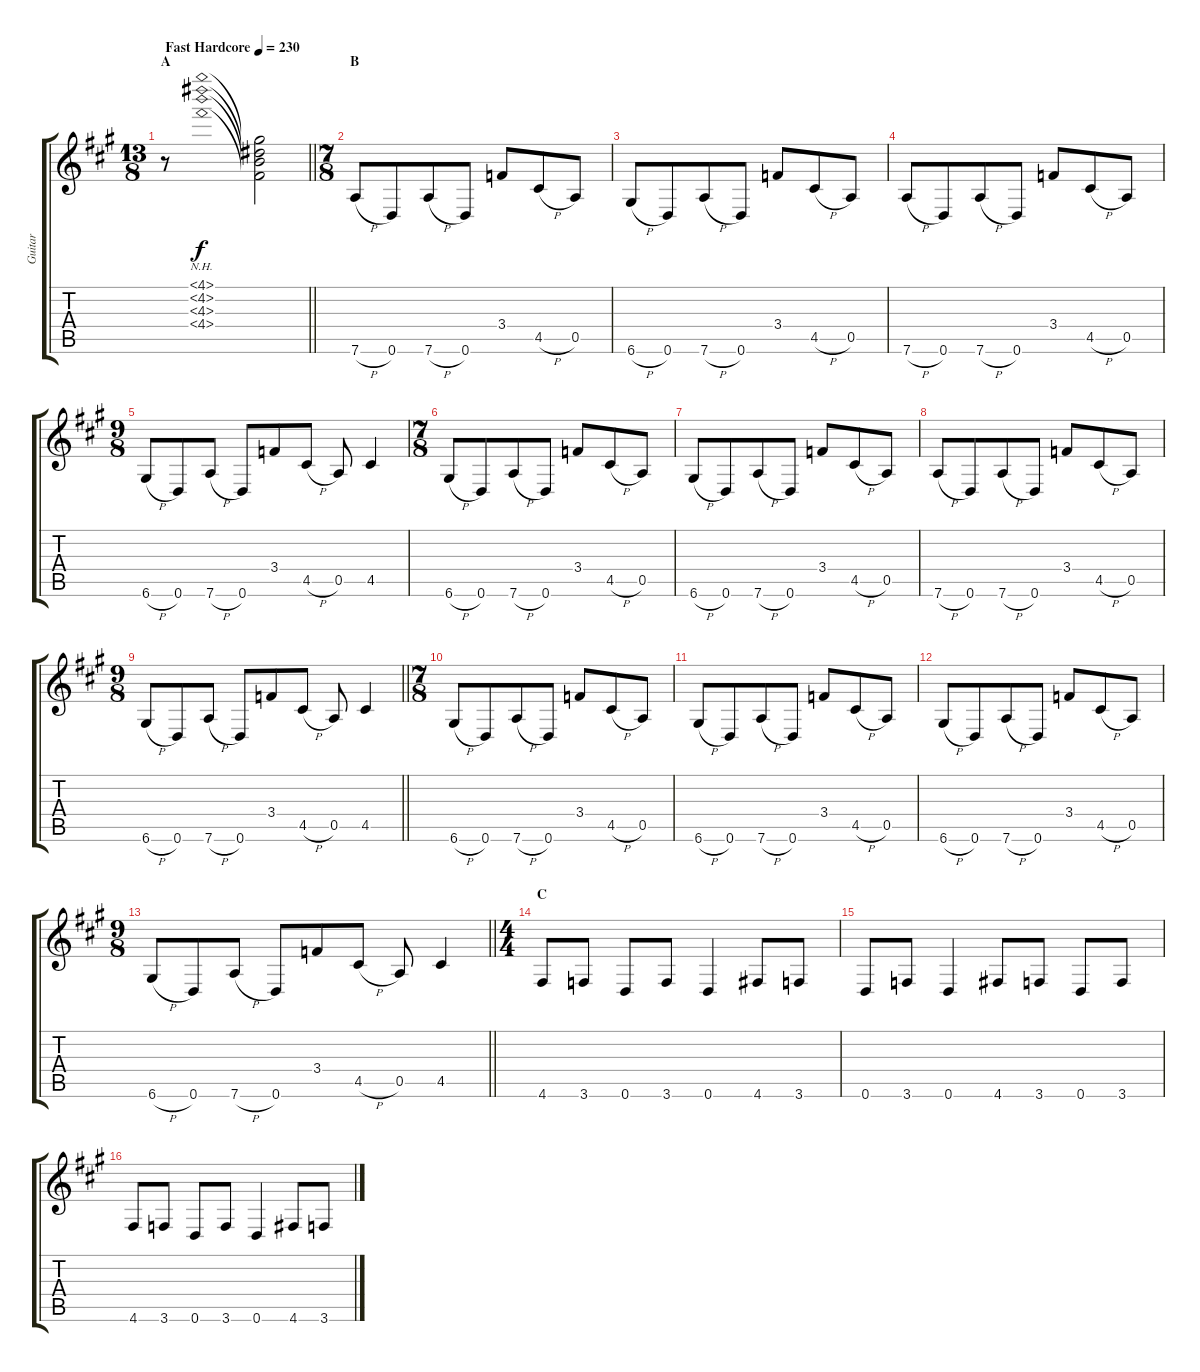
\track ("Guitar" "Guitar") {instrument distortionguitar}
\staff {score tabs}
\tuning (E4 B3 G3 D3 A2 D2) {hide}
\ts (13 8)
\section ("" "A")
\tempo (230 "Fast Hardcore")
\clef g2
\barLineRight lightlight
\ks f#minor
r.8{dy f instrument distortionguitar} (4.1{nh} 4.2{nh} 4.3{nh} 4.4{nh}).1 (4.1{t} 4.2{t} 4.3{t} 4.4{t}).2 |
\ts (7 8)
\section ("" "B")
7.6{h}.8 0.6.8 7.6{h}.8 0.6.8 3.4.8 4.5{h}.8 0.5.8 |
6.6{h}.8 0.6.8 7.6{h}.8 0.6.8 3.4.8 4.5{h}.8 0.5.8 |
7.6{h}.8 0.6.8 7.6{h}.8 0.6.8 3.4.8 4.5{h}.8 0.5.8 |
\ts (9 8)
6.6{h}.8 0.6.8 7.6{h}.8 0.6.8 3.4.8 4.5{h}.8 0.5.8 4.5.4 |
\ts (7 8)
6.6{h}.8 0.6.8 7.6{h}.8 0.6.8 3.4.8 4.5{h}.8 0.5.8 |
6.6{h}.8 0.6.8 7.6{h}.8 0.6.8 3.4.8 4.5{h}.8 0.5.8 |
7.6{h}.8 0.6.8 7.6{h}.8 0.6.8 3.4.8 4.5{h}.8 0.5.8 |
\ts (9 8)
\barLineRight lightlight
6.6{h}.8 0.6.8 7.6{h}.8 0.6.8 3.4.8 4.5{h}.8 0.5.8 4.5.4 |
\ts (7 8)
\section ("" "")
6.6{h}.8 0.6.8 7.6{h}.8 0.6.8 3.4.8 4.5{h}.8 0.5.8 |
6.6{h}.8 0.6.8 7.6{h}.8 0.6.8 3.4.8 4.5{h}.8 0.5.8 |
6.6{h}.8 0.6.8 7.6{h}.8 0.6.8 3.4.8 4.5{h}.8 0.5.8 |
\ts (9 8)
\barLineRight lightlight
6.6{h}.8 0.6.8 7.6{h}.8 0.6.8 3.4.8 4.5{h}.8 0.5.8 4.5.4 |
\ts (4 4)
\section ("" "C")
4.6.8 3.6.8 0.6.8 3.6.8 0.6.4 4.6.8 3.6.8 |
0.6.8 3.6.8 0.6.4 4.6.8 3.6.8 0.6.8 3.6.8 |
4.6.8 3.6.8 0.6.8 3.6.8 0.6.4 4.6.8 3.6.8
